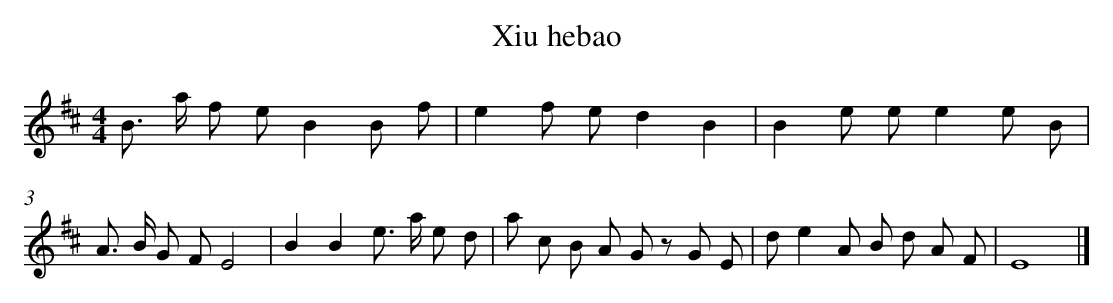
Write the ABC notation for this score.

X:1
T: Xiu hebao
L: 1/8
M: 4/4
K: D
B> a f eB2B f [I:setbarnb 1]|
e2f ed2B2 |
B2e ee2e B |
A> B G FE4 |
B2B2e> a e d |
a c B A G z G E |
de2A B d A F |
E8 |]
